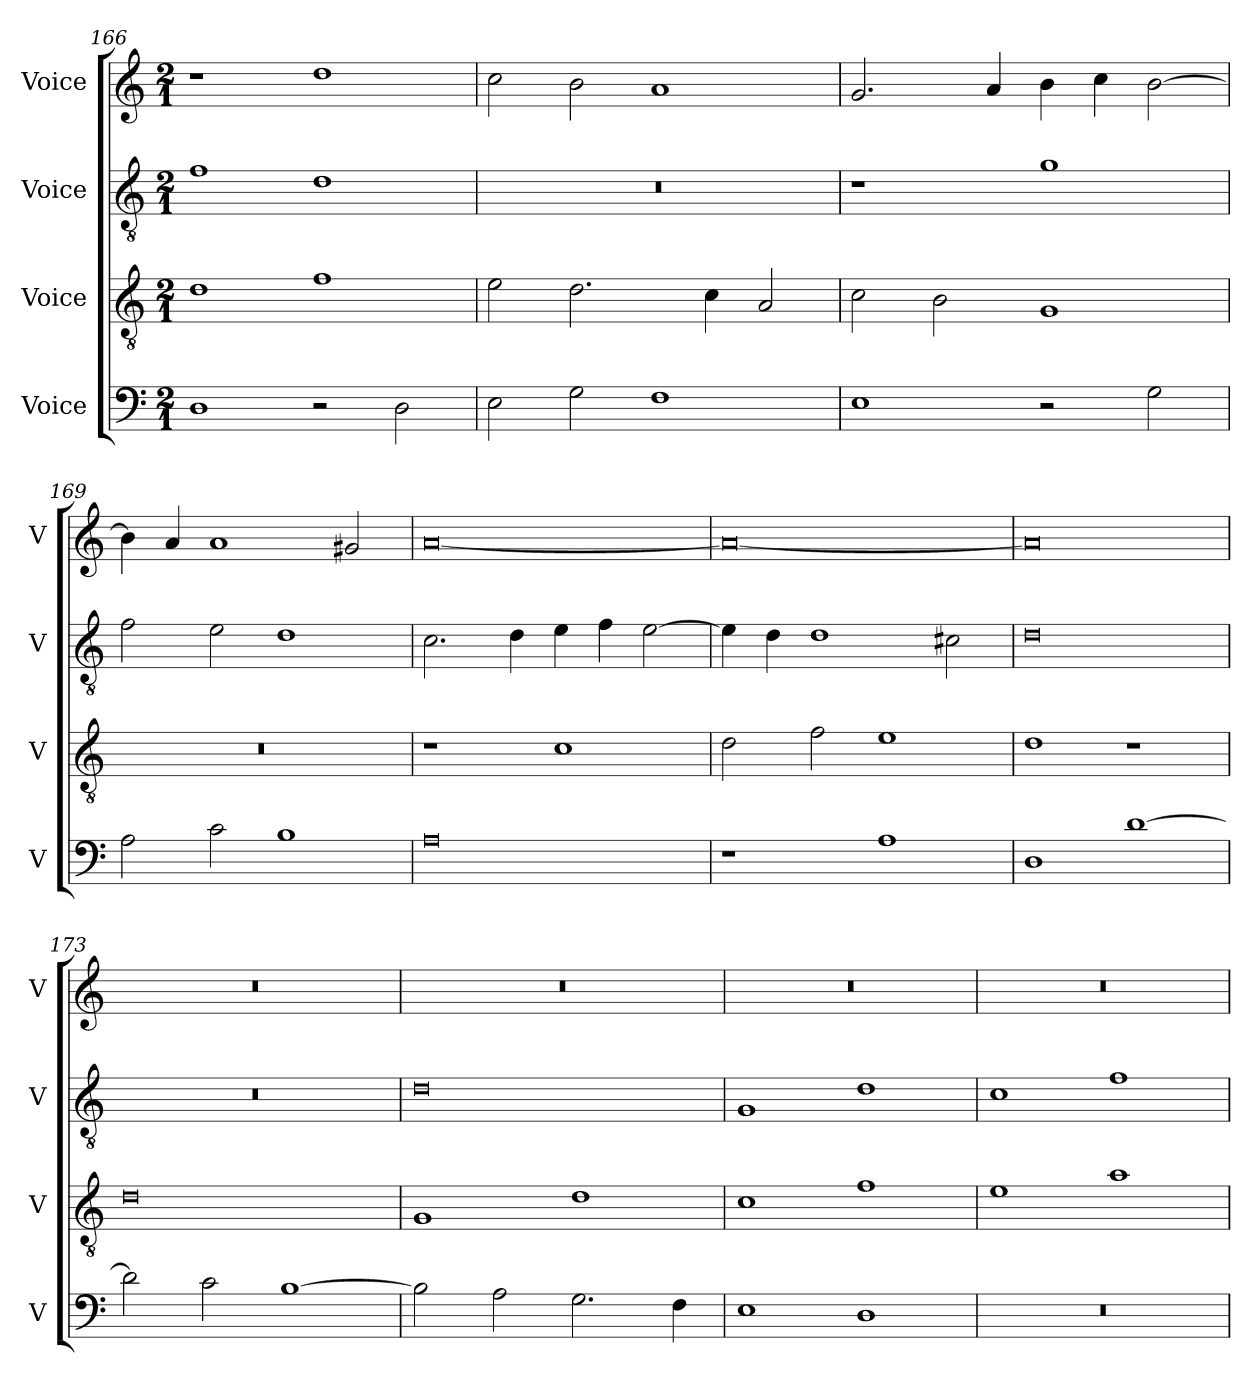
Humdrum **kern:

**kern	**kern	**kern	**kern
*part4	*part3	*part2	*part1
*staff4	*staff3	*staff2	*staff1
*I"Voice	*I"Voice	*I"Voice	*I"Voice
*I'V	*I'V	*I'V	*I'V
*clefF4	*clefGv2	*clefGv2	*clefG2
*k[]	*k[]	*k[]	*k[]
*M2/1	*M2/1	*M2/1	*M2/1
=166	=166	=166	=166
1D	1d	1f	1r
2r	1f	1d	1dd
2D\	.	.	.
!!LO:LB:g=z
=167	=167	=167	=167
2E\	2e\	0r	2cc\
2G\	2.d\	.	2b\
1F	.	.	1a
.	4c\	.	.
.	2A/	.	.
=168	=168	=168	=168
1E	2c\	1r	2.g/
.	2B\	.	.
.	.	.	4a/
2r	1G	1g	4b\
.	.	.	4cc\
2G\	.	.	[2b\
=169	=169	=169	=169
2A\	0r	2f\	4b\]
.	.	.	4a/
2c\	.	2e\	1a
1B	.	1d	.
.	.	.	2g#X/
=170	=170	=170	=170
0A	1r	2.c\	[0a
.	.	4d\	.
.	1c	4e\	.
.	.	4f\	.
.	.	[2e\	.
=171	=171	=171	=171
1r	2d\	4e\]	0a_
.	.	4d\	.
.	2f\	1d	.
1A	1e	.	.
.	.	2c#X\	.
=172	=172	=172	=172
1D	1d	0d	0a]
[1d	1r	.	.
=173	=173	=173	=173
2d\]	0d	0r	0r
2c\	.	.	.
[1B	.	.	.
!!LO:LB:g=z
=174	=174	=174	=174
2B\]	1G	0d	0r
2A\	.	.	.
2.G\	1d	.	.
4F\	.	.	.
=175	=175	=175	=175
1E	1c	1G	0r
1D	1f	1d	.
=176	=176	=176	=176
0r	1e	1c	0r
.	1a	1f	.
=	=	=	=
*-	*-	*-	*-
